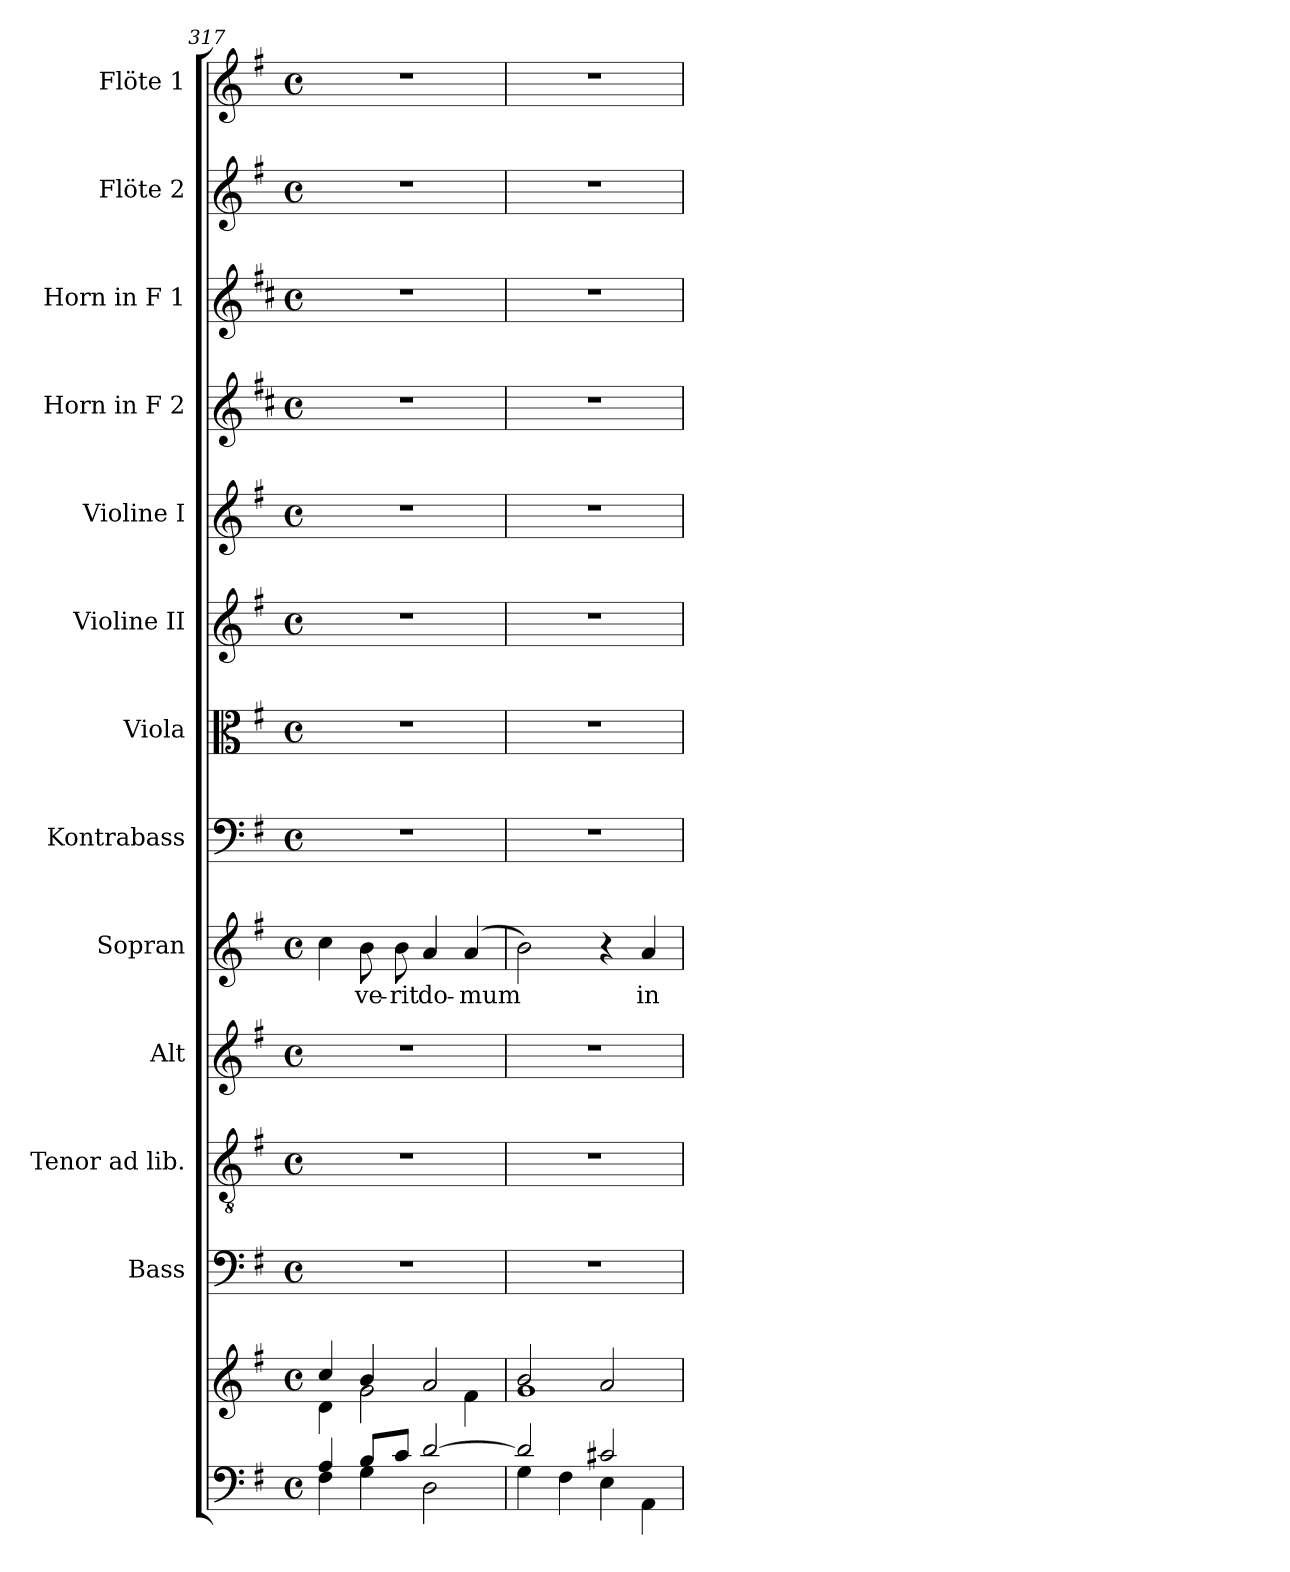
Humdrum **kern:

**kern	**kern	**kern	**kern	**kern	**kern	**text	**kern	**kern	**kern	**kern	**kern	**kern	**kern	**kern
*part13	*part13	*part12	*part11	*part10	*part9	*part9	*part8	*part7	*part6	*part5	*part4	*part3	*part2	*part1
*staff14	*staff13	*staff12	*staff11	*staff10	*staff9	*staff9	*staff8	*staff7	*staff6	*staff5	*staff4	*staff3	*staff2	*staff1
*	*	*I"Bass	*I"Tenor ad lib.	*I"Alt	*I"Sopran	*	*I"Kontrabass	*I"Viola	*I"Violine II	*I"Violine I	*I"Horn in F 2	*I"Horn in F 1	*I"Flöte 2	*I"Flöte 1
*	*	*I'B.	*I'T.	*I'A.	*I'S.	*	*I'Kb.	*I'Vla.	*I'Vl. II	*I'Vl. I	*	*	*I'Fl. 2	*I'Fl. 1
*clefF4	*clefG2	*clefF4	*clefGv2	*clefG2	*clefG2	*	*clefF4	*clefC3	*clefG2	*clefG2	*clefG2	*clefG2	*clefG2	*clefG2
*	*	*	*	*	*	*	*ITrd7c12	*	*	*	*ITrd4c7	*ITrd4c7	*	*
*k[f#]	*k[f#]	*k[f#]	*k[f#]	*k[f#]	*k[f#]	*	*k[f#]	*k[f#]	*k[f#]	*k[f#]	*k[f#]	*k[f#]	*k[f#]	*k[f#]
*G:	*G:	*G:	*G:	*G:	*G:	*	*G:	*G:	*G:	*G:	*G:	*G:	*G:	*G:
*M4/4	*M4/4	*M4/4	*M4/4	*M4/4	*M4/4	*	*M4/4	*M4/4	*M4/4	*M4/4	*M4/4	*M4/4	*M4/4	*M4/4
*met(c)	*met(c)	*met(c)	*met(c)	*met(c)	*met(c)	*	*met(c)	*met(c)	*met(c)	*met(c)	*met(c)	*met(c)	*met(c)	*met(c)
=317	=317	=317	=317	=317	=317	=317	=317	=317	=317	=317	=317	=317	=317	=317
*^	*^	*	*	*	*	*	*	*	*	*	*	*	*	*
4A/	4F#\	4cc/	4d\	1r	1r	1r	4cc\	.	1r	1r	1r	1r	1r	1r	1r	1r
!	!	!	!	!	!	!	!	!LO:LY:b	!	!	!	!	!	!	!	!
8B/L	4G\	4b/	2g\	.	.	.	8b\	-ve-	.	.	.	.	.	.	.	.
!	!	!	!	!	!	!	!	!LO:LY:b	!	!	!	!	!	!	!	!
8c/J	.	.	.	.	.	.	8b\	-rit	.	.	.	.	.	.	.	.
!	!	!	!	!	!	!	!	!LO:LY:b	!	!	!	!	!	!	!	!
[>2d/	2D\	2a/	.	.	.	.	4a/	do-	.	.	.	.	.	.	.	.
!	!	!	!	!	!	!	!	!LO:LY:b	!	!	!	!	!	!	!	!
.	.	.	4f#\	.	.	.	(4a/	-mum	.	.	.	.	.	.	.	.
=318	=318	=318	=318	=318	=318	=318	=318	=318	=318	=318	=318	=318	=318	=318	=318	=318
2d/]	4G\	2b/	1g	1r	1r	1r	2b\)	.	1r	1r	1r	1r	1r	1r	1r	1r
.	4F#\	.	.	.	.	.	.	.	.	.	.	.	.	.	.	.
2c#X/	4E\	2a/	.	.	.	.	4r	.	.	.	.	.	.	.	.	.
!	!	!	!	!	!	!	!	!LO:LY:b	!	!	!	!	!	!	!	!
.	4AA\	.	.	.	.	.	4a/	in-	.	.	.	.	.	.	.	.
*v	*v	*	*	*	*	*	*	*	*	*	*	*	*	*	*	*
*	*v	*v	*	*	*	*	*	*	*	*	*	*	*	*	*
=	=	=	=	=	=	=	=	=	=	=	=	=	=	=
*-	*-	*-	*-	*-	*-	*-	*-	*-	*-	*-	*-	*-	*-	*-
